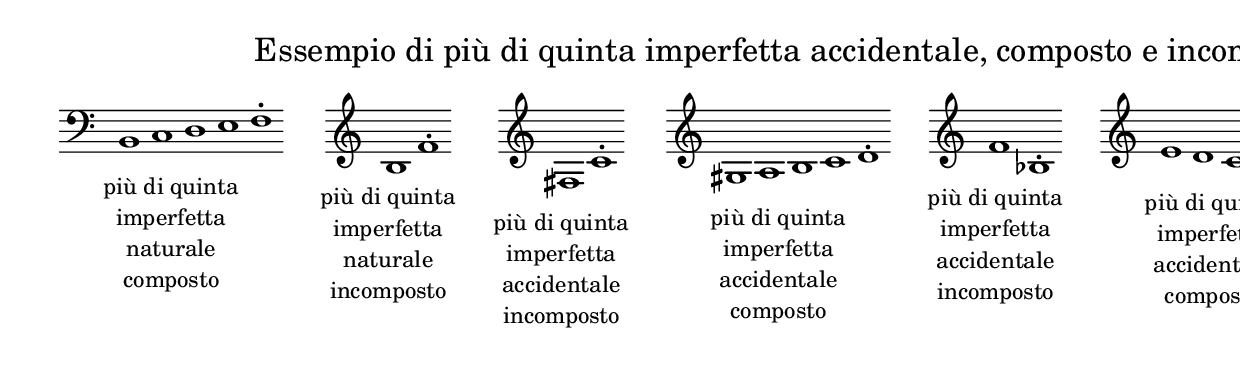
\version "2.22.2"

% Auto generated file

\header {
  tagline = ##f
}

dot = {
   \once \override Script.add-stem-support = ##f
   \once \override Script.toward-stem-shift = 0
   \once \override Script.skyline-horizontal-padding = 0
   \once \override Script.direction = 1
   \once \override Script.font-size = 1
}

\markup {
  \center-column {
    \line {
      \center-align
      \fontsize#3 { \concat { \normal-text "Essempio di più di quinta imperfetta accidentale, composto e incomposto"} }
    }
    \null
    \line {
      \center-column {

        \line {
          \score {
            <<
              \new Staff \with { instrumentName = ""} {
                \override Staff.TimeSignature.stencil = ##f
                \override Staff.NoteHead.style = #'baroque
                \accidentalStyle Score.forget
                \override Rest.style = #'default
                \override NoteHead.style = #'default
                \cadenzaOn
                \clef "bass"
                \key c #`((0 . ,NATURAL) (1 . ,NATURAL) (2 . ,NATURAL)
                          (3 . ,NATURAL) (4 . ,NATURAL) (5 . ,NATURAL)
                          (6 . ,NATURAL))  b,1   c1   d1   e1   \dot f1-.  
                \cadenzaOff
              }
            >>
            \layout {
              \context {
                \Score
                \override SpacingSpanner.common-shortest-duration = #(ly:make-moment 1)
              }
            }
          }
        }
        \null
        \line {
          \left-align {  \normal-text "più di quinta" }
        }
        \line {
          \left-align {  \normal-text "imperfetta" }
        }
        \line {
          \left-align {  \normal-text "naturale" }
        }
        \line {
          \left-align {  \normal-text "composto" }
        }

      }
      \hspace #3 
      \center-column {

        \line {
          \score {
            <<
              \new Staff \with { instrumentName = ""} {
                \override Staff.TimeSignature.stencil = ##f
                \override Staff.NoteHead.style = #'baroque
                \accidentalStyle Score.forget
                \override Rest.style = #'default
                \override NoteHead.style = #'default
                \cadenzaOn
                \clef "treble"
                \key c #`((0 . ,NATURAL) (1 . ,NATURAL) (2 . ,NATURAL)
                          (3 . ,NATURAL) (4 . ,NATURAL) (5 . ,NATURAL)
                          (6 . ,NATURAL))  b1   \dot f'1-.  
                \cadenzaOff
              }
            >>
            \layout {
              \context {
                \Score
                \override SpacingSpanner.common-shortest-duration = #(ly:make-moment 1)
              }
            }
          }
        }
        \null
        \line {
          \left-align {  \normal-text "più di quinta" }
        }
        \line {
          \left-align {  \normal-text "imperfetta" }
        }
        \line {
          \left-align {  \normal-text "naturale" }
        }
        \line {
          \left-align {  \normal-text "incomposto" }
        }

      }
      \hspace #3 
      \center-column {

        \line {
          \score {
            <<
              \new Staff \with { instrumentName = ""} {
                \override Staff.TimeSignature.stencil = ##f
                \override Staff.NoteHead.style = #'baroque
                \accidentalStyle Score.forget
                \override Rest.style = #'default
                \override NoteHead.style = #'default
                \cadenzaOn
                \clef "treble"
                \key c #`((0 . ,NATURAL) (1 . ,NATURAL) (2 . ,NATURAL)
                          (3 . ,NATURAL) (4 . ,NATURAL) (5 . ,NATURAL)
                          (6 . ,NATURAL))  fis1   \dot c'1-.  
                \cadenzaOff
              }
            >>
            \layout {
              \context {
                \Score
                \override SpacingSpanner.common-shortest-duration = #(ly:make-moment 1)
              }
            }
          }
        }
        \null
        \line {
          \left-align {  \normal-text "più di quinta" }
        }
        \line {
          \left-align {  \normal-text "imperfetta" }
        }
        \line {
          \left-align {  \normal-text "accidentale" }
        }
        \line {
          \left-align {  \normal-text "incomposto" }
        }

      }
      \hspace #3 
      \center-column {

        \line {
          \score {
            <<
              \new Staff \with { instrumentName = ""} {
                \override Staff.TimeSignature.stencil = ##f
                \override Staff.NoteHead.style = #'baroque
                \accidentalStyle Score.forget
                \override Rest.style = #'default
                \override NoteHead.style = #'default
                \cadenzaOn
                \clef "treble"
                \key c #`((0 . ,NATURAL) (1 . ,NATURAL) (2 . ,NATURAL)
                          (3 . ,NATURAL) (4 . ,NATURAL) (5 . ,NATURAL)
                          (6 . ,NATURAL))  gis1   a1   b1   c'1   \dot d'1-.  
                \cadenzaOff
              }
            >>
            \layout {
              \context {
                \Score
                \override SpacingSpanner.common-shortest-duration = #(ly:make-moment 1)
              }
            }
          }
        }
        \null
        \line {
          \left-align {  \normal-text "più di quinta" }
        }
        \line {
          \left-align {  \normal-text "imperfetta" }
        }
        \line {
          \left-align {  \normal-text "accidentale" }
        }
        \line {
          \left-align {  \normal-text "composto" }
        }

      }
      \hspace #3 
      \center-column {

        \line {
          \score {
            <<
              \new Staff \with { instrumentName = ""} {
                \override Staff.TimeSignature.stencil = ##f
                \override Staff.NoteHead.style = #'baroque
                \accidentalStyle Score.forget
                \override Rest.style = #'default
                \override NoteHead.style = #'default
                \cadenzaOn
                \clef "treble"
                \key c #`((0 . ,NATURAL) (1 . ,NATURAL) (2 . ,NATURAL)
                          (3 . ,NATURAL) (4 . ,NATURAL) (5 . ,NATURAL)
                          (6 . ,NATURAL))  f'1   \dot bes1-.  
                \cadenzaOff
              }
            >>
            \layout {
              \context {
                \Score
                \override SpacingSpanner.common-shortest-duration = #(ly:make-moment 1)
              }
            }
          }
        }
        \null
        \line {
          \left-align {  \normal-text "più di quinta" }
        }
        \line {
          \left-align {  \normal-text "imperfetta" }
        }
        \line {
          \left-align {  \normal-text "accidentale" }
        }
        \line {
          \left-align {  \normal-text "incomposto" }
        }

      }
      \hspace #3 
      \center-column {

        \line {
          \score {
            <<
              \new Staff \with { instrumentName = ""} {
                \override Staff.TimeSignature.stencil = ##f
                \override Staff.NoteHead.style = #'baroque
                \accidentalStyle Score.forget
                \override Rest.style = #'default
                \override NoteHead.style = #'default
                \cadenzaOn
                \clef "treble"
                \key c #`((0 . ,NATURAL) (1 . ,NATURAL) (2 . ,NATURAL)
                          (3 . ,NATURAL) (4 . ,NATURAL) (5 . ,NATURAL)
                          (6 . ,NATURAL))  e'1   d'1   c'1   b1   \dot a1-.  
                \cadenzaOff
              }
            >>
            \layout {
              \context {
                \Score
                \override SpacingSpanner.common-shortest-duration = #(ly:make-moment 1)
              }
            }
          }
        }
        \null
        \line {
          \left-align {  \normal-text "più di quinta" }
        }
        \line {
          \left-align {  \normal-text "imperfetta" }
        }
        \line {
          \left-align {  \normal-text "accidentale" }
        }
        \line {
          \left-align {  \normal-text "composto" }
        }

      }
      \hspace #3 
      \center-column {

        \line {
          \score {
            <<
              \new Staff \with { instrumentName = ""} {
                \override Staff.TimeSignature.stencil = ##f
                \override Staff.NoteHead.style = #'baroque
                \accidentalStyle Score.forget
                \override Rest.style = #'default
                \override NoteHead.style = #'default
                \cadenzaOn
                \clef "treble"
                \key c #`((0 . ,NATURAL) (1 . ,NATURAL) (2 . ,NATURAL)
                          (3 . ,NATURAL) (4 . ,NATURAL) (5 . ,NATURAL)
                          (6 . ,NATURAL))  d'1   \dot g1-.  
                \cadenzaOff
              }
            >>
            \layout {
              \context {
                \Score
                \override SpacingSpanner.common-shortest-duration = #(ly:make-moment 1)
              }
            }
          }
        }
        \null
        \line {
          \left-align {  \normal-text "più di quinta" }
        }
        \line {
          \left-align {  \normal-text "imperfetta" }
        }
        \line {
          \left-align {  \normal-text "accidentale" }
        }
        \line {
          \left-align {  \normal-text "incomposto" }
        }

      }
      \hspace #3 

    }
  }
}